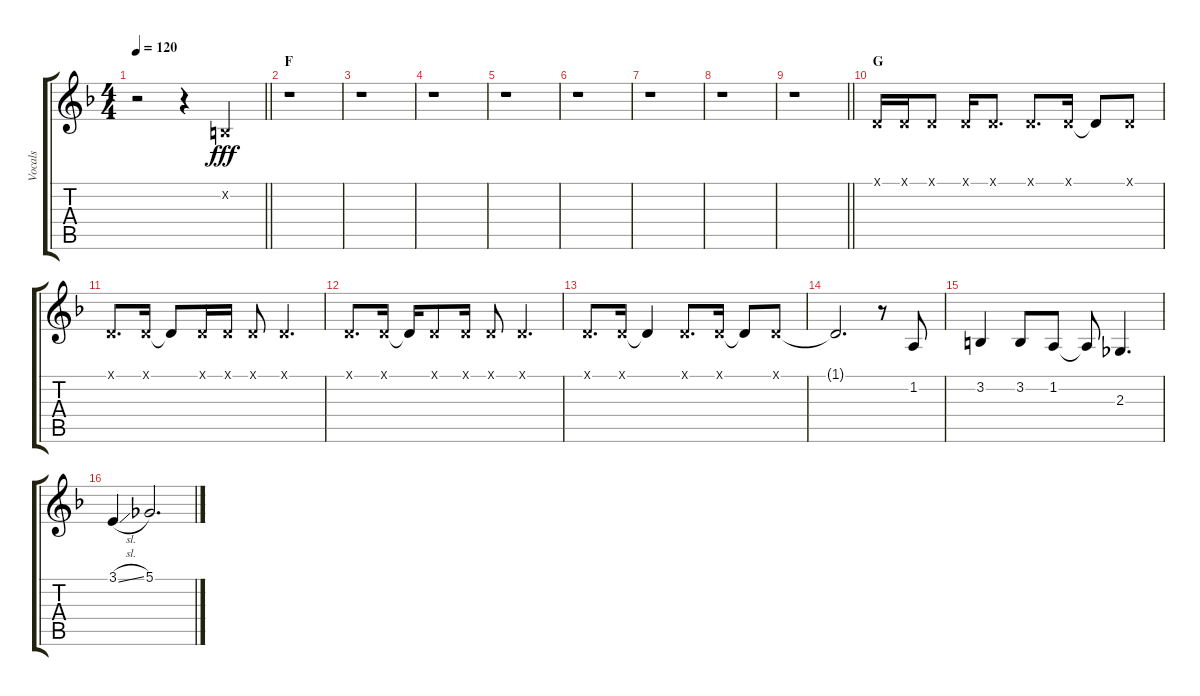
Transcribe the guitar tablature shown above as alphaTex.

\track ("Vocals" "Vocals") {instrument voiceoohs}
\staff {score tabs}
\tuning (Db4 Ab3 E3 B2 Gb2 B1) {hide}
\ts (4 4)
\tempo 120
\clef g2
\barLineRight lightlight
\ks f
r.2{dy fff} r.4 3.2{x}.4 |
\section ("" "F")
r.1 |
r.1 |
r.1 |
r.1 |
r.1 |
r.1 |
r.1 |
\barLineRight lightlight
r.1 |
\section ("" "G")
1.1{x}.16 1.1{x}.16 1.1{x}.8 1.1{x}.16 1.1{x}.8{d} 1.1{x}.8{d} 1.1{x}.16 1.1{t}.8 1.1{x}.8 |
1.1{x}.8{d} 1.1{x}.16 1.1{t}.8 1.1{x}.16 1.1{x}.16 1.1{x}.8 1.1{x}.4{d} |
1.1{x}.8{d} 1.1{x}.16 1.1{t}.16 1.1{x}.8 1.1{x}.16 1.1{x}.8 1.1{x}.4{d} |
1.1{x}.8{d} 1.1{x}.16 1.1{t}.4 1.1{x}.8{d} 1.1{x}.16 1.1{t}.8 1.1{x}.8 |
1.1{t}.2{d} r.8 1.2.8 |
3.2.4 3.2.8 1.2.8 1.2{t}.8 2.3.4{d} |
3.1{sl}.4 5.1.2{d}
